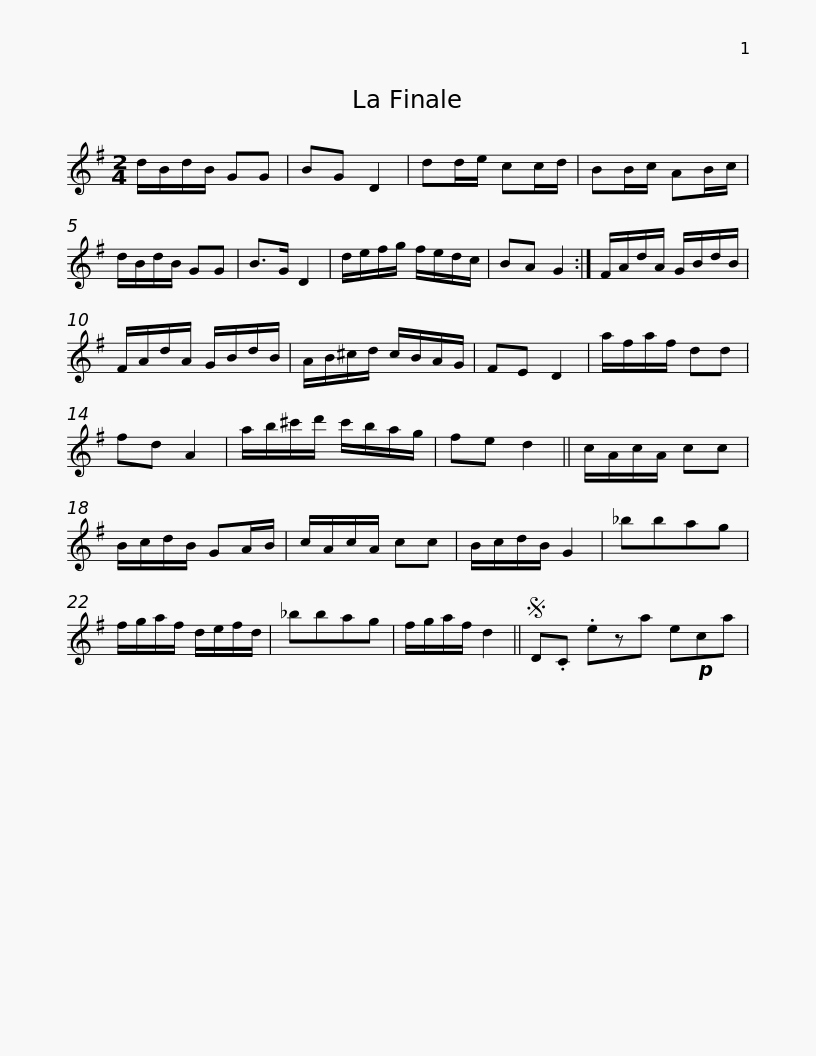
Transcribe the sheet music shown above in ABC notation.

X:1
L:1/8
M:2/4
I:linebreak $
K:G
V:1 treble
V:1
 d/B/d/B/ GG | BG D2 | dd/e/ cc/d/ | BB/c/ AB/c/ | d/B/d/B/ GG | %5
 B>G D2 | d/e/f/g/ f/e/d/c/ | BA G2 :|$ F/A/d/A/ G/B/d/B/ | F/A/d/A/ G/B/d/B/ | %10
 A/B/^c/d/ c/B/A/G/ | FE D2 | a/f/a/f/ dd | fd A2 | a/b/^c'/d'/ c'/b/a/g/ |$ %15
 fe d2 || c/A/c/A/ cc | B/c/d/B/ GA/B/ | c/A/c/A/ cc | B/c/d/B/ G2 | %20
 _bbag | f/g/a/f/ d/e/f/d/ | _bbag |$ f/g/a/f/ d2 ||$S D.C .eza e!p!ca | %25
